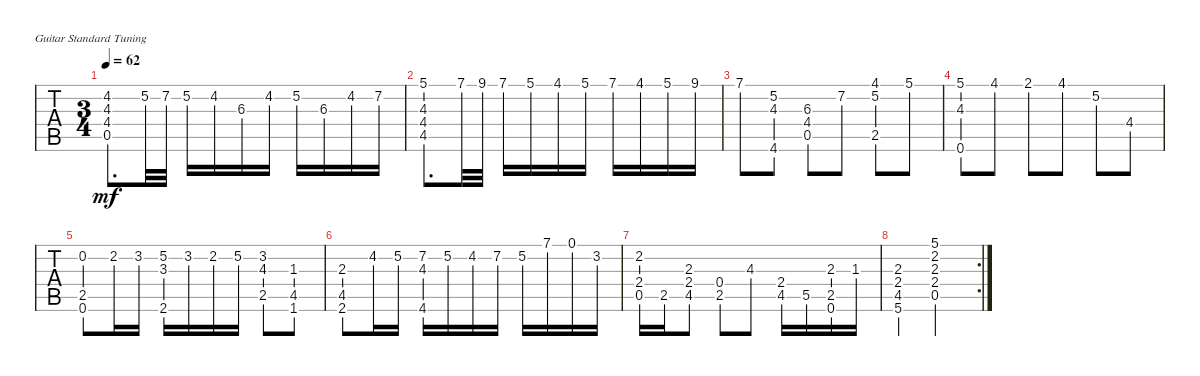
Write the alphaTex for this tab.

\defaultSystemsLayout 4
\bracketExtendMode groupsimilarinstruments
\singleTrackTrackNamePolicy hidden
\multiTrackTrackNamePolicy hidden
\firstSystemTrackNameOrientation horizontal
\otherSystemsTrackNameOrientation horizontal
\track ("Classical Guitar" "S-Gt") {instrument acousticguitarsteel}
\staff {tabs}
\tuning (E4 B3 G3 D3 A2 E2)
\ts (3 4)
\tempo 62
\clef g2
\ks a
(0.5 4.4 4.3 4.2).8{d dy mf} 5.2.32 7.2.32 5.2.16 4.2.16 6.3.16 4.2.16 5.2.16 6.3.16 4.2.16 7.2.16 |
(5.1 4.3 4.4 4.5).8{d} 7.1.32 9.1.32 7.1.16 5.1.16 4.1.16 5.1.16 7.1.16 4.1.16 5.1.16 9.1.16 |
7.1.8 (5.2 4.3 4.6).8 (0.5 4.4 6.3).8 7.2.8 (4.1 5.2 2.5).8 5.1.8 |
(5.1 4.3 0.6).8 4.1.8 2.1.8 4.1.8 5.2.8 4.4.8 |
(0.6 2.5 0.2).8 2.2.16 3.2.16 (5.2 3.3 2.6).16 3.2.16 2.2.16 5.2.16 (3.2 4.3 2.5).8 (1.6 4.5 1.3).8 |
(2.3 2.6 4.5).8 4.2.16 5.2.16 (7.2 4.3 4.6).16 5.2.16 4.2.16 7.2.16 5.2.16 7.1.16 0.1.16 3.2.16 |
(2.2 2.4 0.5).16 2.5.16 (4.5 2.4 2.3).8 (2.5 0.4).8 4.3.8 (2.4 4.5).16 5.5.16 (2.5 0.6 2.3).16 1.3.16 |
\rc 2
(5.6 4.5 2.4 2.3).4 (0.5 2.4 2.3 2.2 5.1).2
